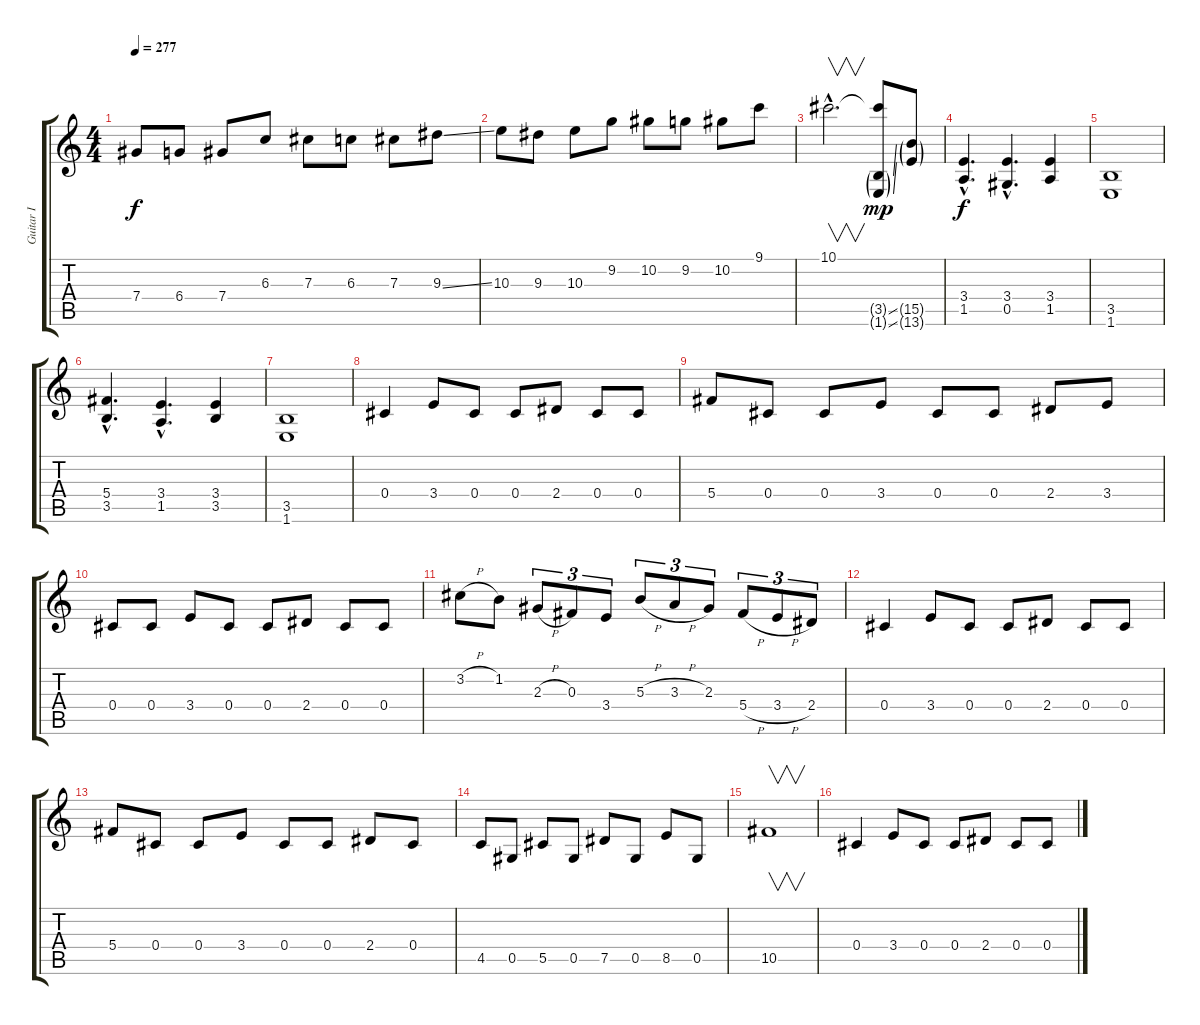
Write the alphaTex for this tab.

\track ("Guitar I" "Guitar I") {instrument overdrivenguitar}
\staff {score tabs}
\tuning (Eb4 Bb3 Gb3 Db3 Ab2 Eb2) {hide}
\ts (4 4)
\tempo 277
\clef g2
\ks c
7.4.8{dy f} 6.4.8 7.4.8 6.3.8 7.3.8 6.3.8 7.3.8 9.3{ss}.8 |
10.3.8 9.3.8 10.3.8 9.2.8 10.2.8 9.2.8 10.2.8 9.1.8 |
10.1{hac}.2{v d} (10.1{t} 3.5{ss g} 1.6{ss g}).8{dy mp} (15.5{g} 13.6{g}).8 |
(3.4{hac} 1.5{hac}).4{d dy f} (3.4{hac} 0.5{hac}).4{d} (3.4 1.5).4 |
(3.5 1.6).1 |
(5.4{hac} 3.5{hac}).4{d} (3.4{hac} 1.5{hac}).4{d} (3.4 3.5).4 |
(3.5 1.6).1 |
0.4.4 3.4.8 0.4.8 0.4.8 2.4.8 0.4.8 0.4.8 |
5.4.8 0.4.8 0.4.8 3.4.8 0.4.8 0.4.8 2.4.8 3.4.8 |
0.4.8 0.4.8 3.4.8 0.4.8 0.4.8 2.4.8 0.4.8 0.4.8 |
3.2{h}.8 1.2.8 2.3{h}.8{tu (3 2)} 0.3.8{tu (3 2)} 3.4.8{tu (3 2)} 5.3{h}.8{tu (3 2)} 3.3{h}.8{tu (3 2)} 2.3.8{tu (3 2)} 5.4{h}.8{tu (3 2)} 3.4{h}.8{tu (3 2)} 2.4.8{tu (3 2)} |
0.4.4 3.4.8 0.4.8 0.4.8 2.4.8 0.4.8 0.4.8 |
5.4.8 0.4.8 0.4.8 3.4.8 0.4.8 0.4.8 2.4.8 0.4.8 |
4.5.8 0.5.8 5.5.8 0.5.8 7.5.8 0.5.8 8.5.8 0.5.8 |
10.5.1{v} |
0.4.4 3.4.8 0.4.8 0.4.8 2.4.8 0.4.8 0.4.8
